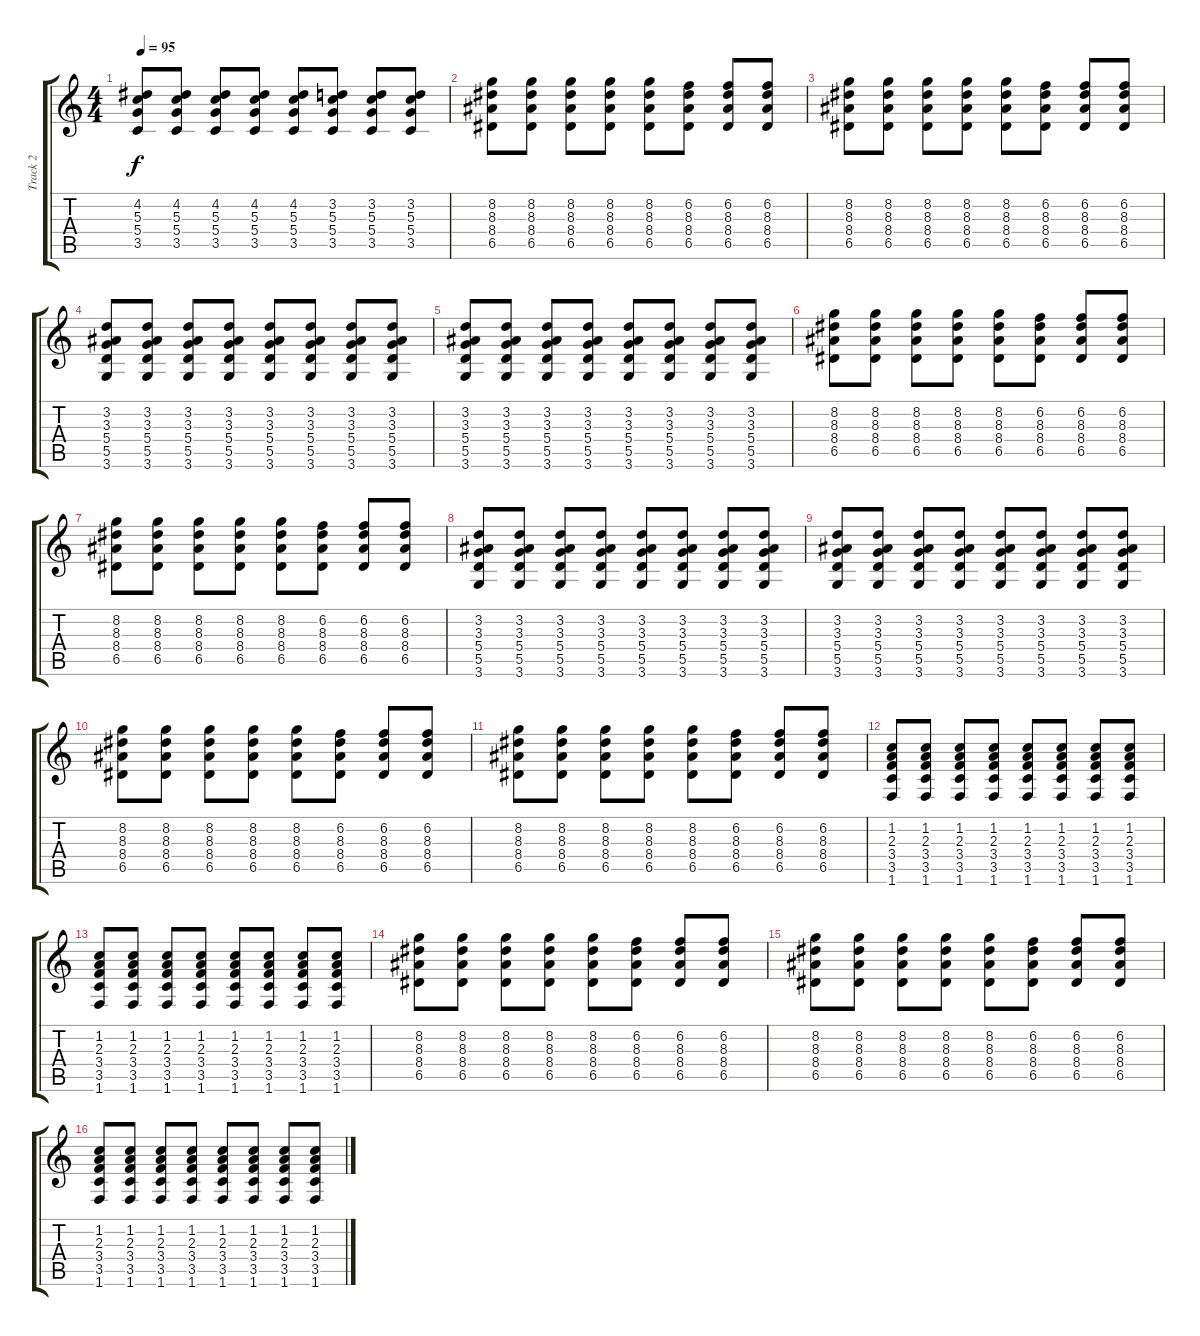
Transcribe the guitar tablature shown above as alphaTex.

\track ("Track 2" "Track 2") {instrument acousticguitarsteel}
\staff {score tabs}
\tuning (E4 B3 G3 D3 A2 E2) {hide}
\ts (4 4)
\tempo 95
\clef g2
\ks c
(4.2 5.3 5.4 3.5).8{dy f} (4.2 5.3 5.4 3.5).8 (4.2 5.3 5.4 3.5).8 (4.2 5.3 5.4 3.5).8 (4.2 5.3 5.4 3.5).8 (3.2 5.3 5.4 3.5).8 (3.2 5.3 5.4 3.5).8 (3.2 5.3 5.4 3.5).8 |
(8.2 8.3 8.4 6.5).8 (8.2 8.3 8.4 6.5).8 (8.2 8.3 8.4 6.5).8 (8.2 8.3 8.4 6.5).8 (8.2 8.3 8.4 6.5).8 (6.2 8.3 8.4 6.5).8 (6.2 8.3 8.4 6.5).8 (6.2 8.3 8.4 6.5).8 |
(8.2 8.3 8.4 6.5).8 (8.2 8.3 8.4 6.5).8 (8.2 8.3 8.4 6.5).8 (8.2 8.3 8.4 6.5).8 (8.2 8.3 8.4 6.5).8 (6.2 8.3 8.4 6.5).8 (6.2 8.3 8.4 6.5).8 (6.2 8.3 8.4 6.5).8 |
(3.2 3.3 5.4 5.5 3.6).8 (3.2 3.3 5.4 5.5 3.6).8 (3.2 3.3 5.4 5.5 3.6).8 (3.2 3.3 5.4 5.5 3.6).8 (3.2 3.3 5.4 5.5 3.6).8 (3.2 3.3 5.4 5.5 3.6).8 (3.2 3.3 5.4 5.5 3.6).8 (3.2 3.3 5.4 5.5 3.6).8 |
(3.2 3.3 5.4 5.5 3.6).8 (3.2 3.3 5.4 5.5 3.6).8 (3.2 3.3 5.4 5.5 3.6).8 (3.2 3.3 5.4 5.5 3.6).8 (3.2 3.3 5.4 5.5 3.6).8 (3.2 3.3 5.4 5.5 3.6).8 (3.2 3.3 5.4 5.5 3.6).8 (3.2 3.3 5.4 5.5 3.6).8 |
(8.2 8.3 8.4 6.5).8 (8.2 8.3 8.4 6.5).8 (8.2 8.3 8.4 6.5).8 (8.2 8.3 8.4 6.5).8 (8.2 8.3 8.4 6.5).8 (6.2 8.3 8.4 6.5).8 (6.2 8.3 8.4 6.5).8 (6.2 8.3 8.4 6.5).8 |
(8.2 8.3 8.4 6.5).8 (8.2 8.3 8.4 6.5).8 (8.2 8.3 8.4 6.5).8 (8.2 8.3 8.4 6.5).8 (8.2 8.3 8.4 6.5).8 (6.2 8.3 8.4 6.5).8 (6.2 8.3 8.4 6.5).8 (6.2 8.3 8.4 6.5).8 |
(3.2 3.3 5.4 5.5 3.6).8 (3.2 3.3 5.4 5.5 3.6).8 (3.2 3.3 5.4 5.5 3.6).8 (3.2 3.3 5.4 5.5 3.6).8 (3.2 3.3 5.4 5.5 3.6).8 (3.2 3.3 5.4 5.5 3.6).8 (3.2 3.3 5.4 5.5 3.6).8 (3.2 3.3 5.4 5.5 3.6).8 |
(3.2 3.3 5.4 5.5 3.6).8 (3.2 3.3 5.4 5.5 3.6).8 (3.2 3.3 5.4 5.5 3.6).8 (3.2 3.3 5.4 5.5 3.6).8 (3.2 3.3 5.4 5.5 3.6).8 (3.2 3.3 5.4 5.5 3.6).8 (3.2 3.3 5.4 5.5 3.6).8 (3.2 3.3 5.4 5.5 3.6).8 |
(8.2 8.3 8.4 6.5).8 (8.2 8.3 8.4 6.5).8 (8.2 8.3 8.4 6.5).8 (8.2 8.3 8.4 6.5).8 (8.2 8.3 8.4 6.5).8 (6.2 8.3 8.4 6.5).8 (6.2 8.3 8.4 6.5).8 (6.2 8.3 8.4 6.5).8 |
(8.2 8.3 8.4 6.5).8 (8.2 8.3 8.4 6.5).8 (8.2 8.3 8.4 6.5).8 (8.2 8.3 8.4 6.5).8 (8.2 8.3 8.4 6.5).8 (6.2 8.3 8.4 6.5).8 (6.2 8.3 8.4 6.5).8 (6.2 8.3 8.4 6.5).8 |
(1.2 2.3 3.4 3.5 1.6).8 (1.2 2.3 3.4 3.5 1.6).8 (1.2 2.3 3.4 3.5 1.6).8 (1.2 2.3 3.4 3.5 1.6).8 (1.2 2.3 3.4 3.5 1.6).8 (1.2 2.3 3.4 3.5 1.6).8 (1.2 2.3 3.4 3.5 1.6).8 (1.2 2.3 3.4 3.5 1.6).8 |
(1.2 2.3 3.4 3.5 1.6).8 (1.2 2.3 3.4 3.5 1.6).8 (1.2 2.3 3.4 3.5 1.6).8 (1.2 2.3 3.4 3.5 1.6).8 (1.2 2.3 3.4 3.5 1.6).8 (1.2 2.3 3.4 3.5 1.6).8 (1.2 2.3 3.4 3.5 1.6).8 (1.2 2.3 3.4 3.5 1.6).8 |
(8.2 8.3 8.4 6.5).8 (8.2 8.3 8.4 6.5).8 (8.2 8.3 8.4 6.5).8 (8.2 8.3 8.4 6.5).8 (8.2 8.3 8.4 6.5).8 (6.2 8.3 8.4 6.5).8 (6.2 8.3 8.4 6.5).8 (6.2 8.3 8.4 6.5).8 |
(8.2 8.3 8.4 6.5).8 (8.2 8.3 8.4 6.5).8 (8.2 8.3 8.4 6.5).8 (8.2 8.3 8.4 6.5).8 (8.2 8.3 8.4 6.5).8 (6.2 8.3 8.4 6.5).8 (6.2 8.3 8.4 6.5).8 (6.2 8.3 8.4 6.5).8 |
(1.2 2.3 3.4 3.5 1.6).8 (1.2 2.3 3.4 3.5 1.6).8 (1.2 2.3 3.4 3.5 1.6).8 (1.2 2.3 3.4 3.5 1.6).8 (1.2 2.3 3.4 3.5 1.6).8 (1.2 2.3 3.4 3.5 1.6).8 (1.2 2.3 3.4 3.5 1.6).8 (1.2 2.3 3.4 3.5 1.6).8
